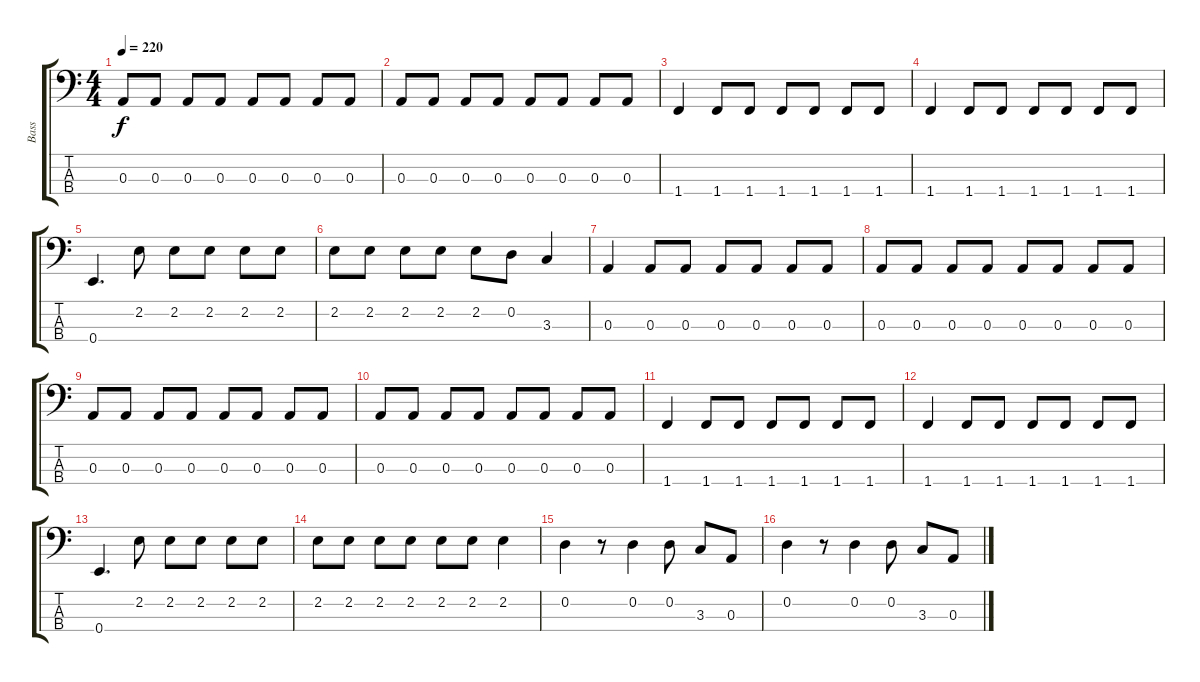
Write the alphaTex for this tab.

\track ("Bass" "Bass") {instrument electricbassfinger}
\staff {score tabs}
\tuning (G2 D2 A1 E1) {hide}
\ts (4 4)
\tempo 220
\clef f4
\ks aminor
0.3.8{dy f} 0.3.8 0.3.8 0.3.8 0.3.8 0.3.8 0.3.8 0.3.8 |
0.3.8 0.3.8 0.3.8 0.3.8 0.3.8 0.3.8 0.3.8 0.3.8 |
1.4.4 1.4.8 1.4.8 1.4.8 1.4.8 1.4.8 1.4.8 |
1.4.4 1.4.8 1.4.8 1.4.8 1.4.8 1.4.8 1.4.8 |
0.4.4{d} 2.2.8 2.2.8 2.2.8 2.2.8 2.2.8 |
2.2.8 2.2.8 2.2.8 2.2.8 2.2.8 0.2.8 3.3.4 |
0.3.4 0.3.8 0.3.8 0.3.8 0.3.8 0.3.8 0.3.8 |
0.3.8 0.3.8 0.3.8 0.3.8 0.3.8 0.3.8 0.3.8 0.3.8 |
0.3.8 0.3.8 0.3.8 0.3.8 0.3.8 0.3.8 0.3.8 0.3.8 |
0.3.8 0.3.8 0.3.8 0.3.8 0.3.8 0.3.8 0.3.8 0.3.8 |
1.4.4 1.4.8 1.4.8 1.4.8 1.4.8 1.4.8 1.4.8 |
1.4.4 1.4.8 1.4.8 1.4.8 1.4.8 1.4.8 1.4.8 |
0.4.4{d} 2.2.8 2.2.8 2.2.8 2.2.8 2.2.8 |
2.2.8 2.2.8 2.2.8 2.2.8 2.2.8 2.2.8 2.2.4 |
0.2.4 r.8 0.2.4 0.2.8 3.3.8 0.3.8 |
0.2.4 r.8 0.2.4 0.2.8 3.3.8 0.3.8
